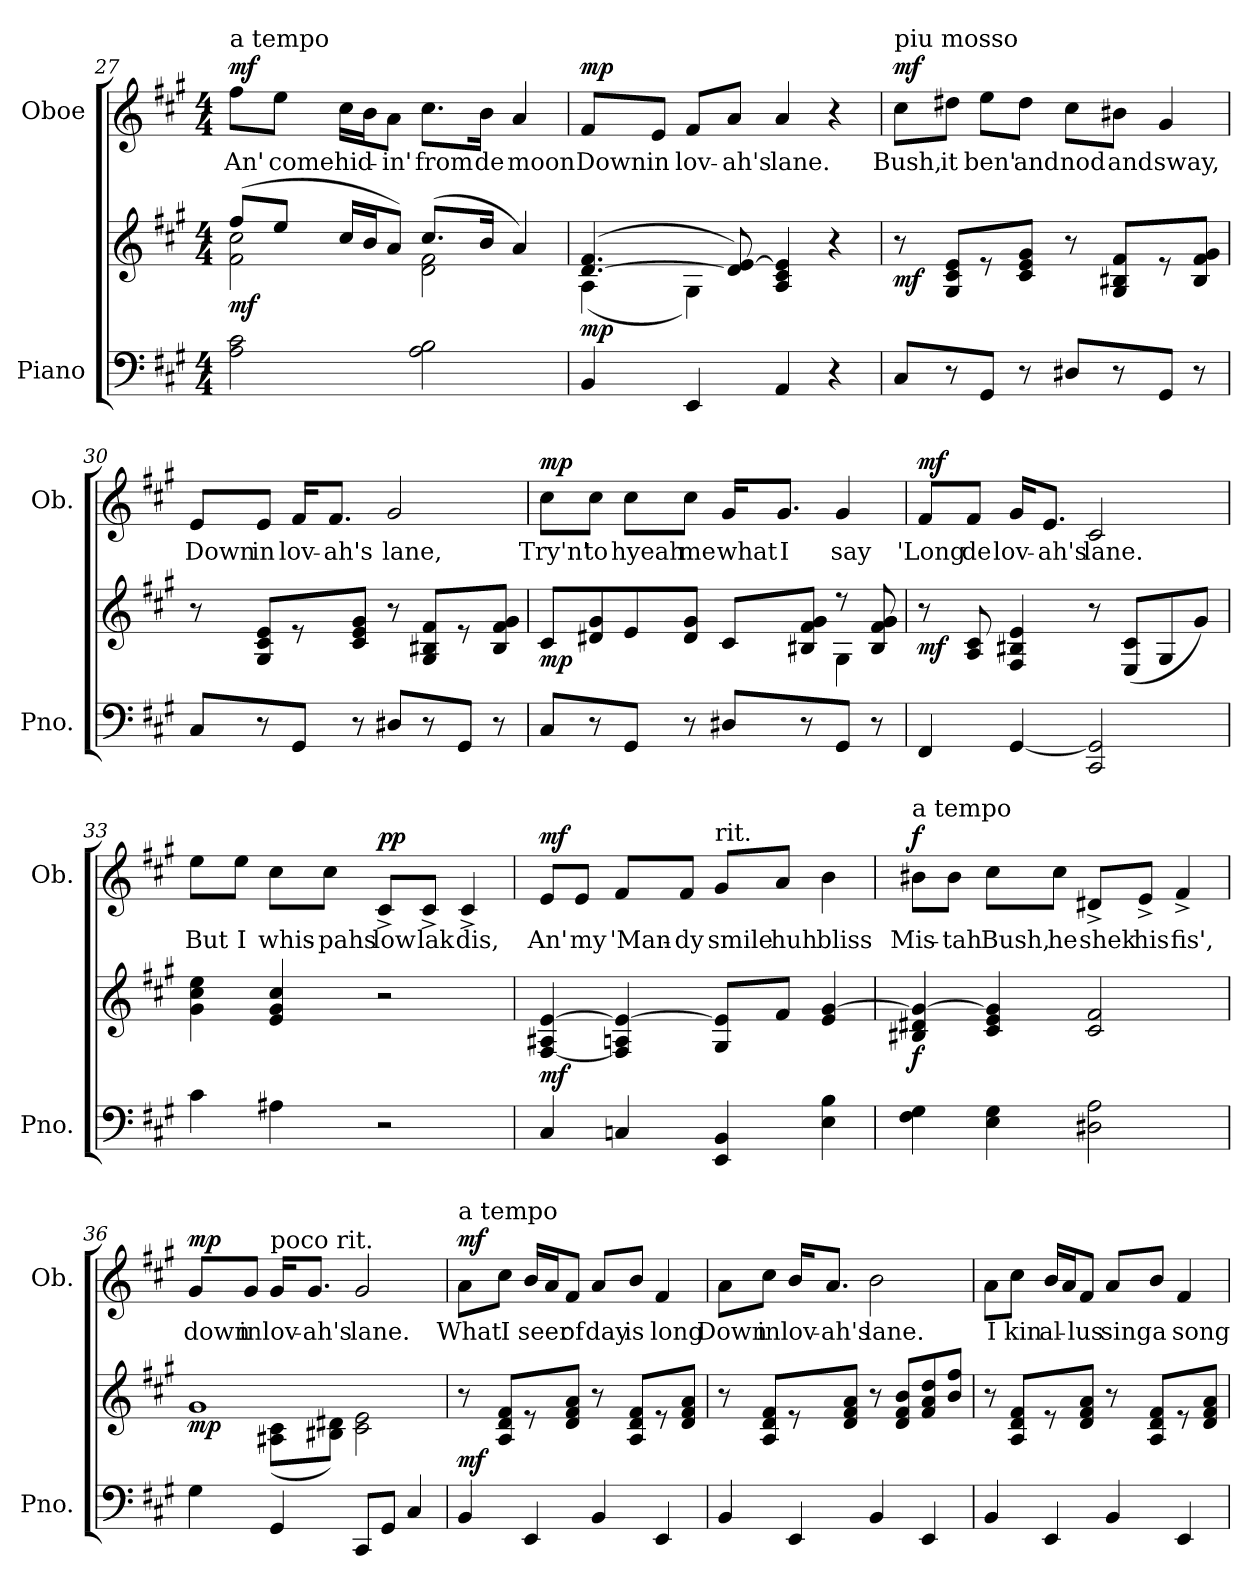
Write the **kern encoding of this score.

**kern	**kern	**dynam	**kern	**text	**dynam
*part2	*part2	*part2	*part1	*part1	*part1
*staff3	*staff2	*staff2/3	*staff1	*staff1	*staff1
*I"Piano	*	*	*I"Oboe	*	*
*I'Pno.	*	*	*I'Ob.	*	*
*clefF4	*clefG2	*	*clefG2	*	*
*k[f#c#g#]	*k[f#c#g#]	*	*k[f#c#g#]	*	*
*M4/4	*M4/4	*	*M4/4	*	*
=27	=27	=27	=27	=27	=27
*	*^	*	*	*	*
!	!	!	!	!LO:TX:a:t=a tempo	!	!
!	!	!	!LO:DY:b	!	!LO:LY:b	!LO:DY:a
2A\ 2c#\	(8ff#/L	2f#\ 2cc#\	mf	8ff#\L	An'	mf
!	!	!	!	!	!LO:LY:b	!
.	8ee/J	.	.	8ee\J	come	.
!	!	!	!	!	!LO:LY:b	!
.	16cc#/LL	.	.	16cc#\LL	hid-	.
.	16b/J	.	.	16b\J	.	.
!	!	!	!	!	!LO:LY:b	!
.	8a/J)	.	.	8a\J	-in'	.
!	!	!	!	!	!LO:LY:b	!
2A\ 2B\	(8.cc#/L	2d\ 2f#\	.	8.cc#\L	from	.
!	!	!	!	!	!LO:LY:b	!
.	16b/Jk	.	.	16b\Jk	de	.
!	!	!	!	!	!LO:LY:b	!
.	4a/)	.	.	4a/	moon	.
=28	=28	=28	=28	=28	=28	=28
!	!	!	!LO:DY:b	!	!LO:LY:b	!LO:DY:a
4BB/	(>[4.d/ 4.f#/	(4A\	mp	8f#/L	Down	mp
!	!	!	!	!	!LO:LY:b	!
.	.	.	.	8e/J	in	.
!	!	!	!	!	!LO:LY:b	!
4EE/	.	4G#\)	.	8f#/L	lov-	.
!	!	!	!	!	!LO:LY:b	!
.	8d/] [8e/)	.	.	8a/J	-ah's	.
!	!	!	!	!	!LO:LY:b	!
4AA/	4A/ 4c#/ 4e/]	2ryy	.	4a/	lane.	.
4r	4r	.	.	4r	.	.
*	*v	*v	*	*	*	*
!!LO:PB:g=z
=29	=29	=29	=29	=29	=29
!	!	!	!LO:TX:a:t=piu mosso	!	!
!	!	!LO:DY:b	!	!LO:LY:b	!LO:DY:a
8C#/L	8r	mf	8cc#\L	Bush,	mf
!	!	!	!	!LO:LY:b	!
8r	8G#/ 8c#/ 8e/L	.	8dd#X\J	it	.
!	!	!	!	!LO:LY:b	!
8GG#/J	8r	.	8ee\L	ben'	.
!	!	!	!	!LO:LY:b	!
8r	8c#/ 8e/ 8g#/J	.	8dd#\J	and	.
!	!	!	!	!LO:LY:b	!
8D#X/L	8r	.	8cc#\L	nod	.
!	!	!	!	!LO:LY:b	!
8r	8G#/ 8B#X/ 8f#/L	.	8b#X\J	and	.
!	!	!	!	!LO:LY:b	!
8GG#/J	8r	.	4g#/	sway,	.
8r	8B#/ 8f#/ 8g#/J	.	.	.	.
=30	=30	=30	=30	=30	=30
!	!	!	!	!LO:LY:b	!
8C#/L	8r	.	8e/L	Down	.
!	!	!	!	!LO:LY:b	!
8r	8G#/ 8c#/ 8e/L	.	8e/J	in	.
!	!	!	!	!LO:LY:b	!
8GG#/J	8r	.	16f#/KL	lov-	.
!	!	!	!	!LO:LY:b	!
.	.	.	8.f#/J	-ah's	.
8r	8c#/ 8e/ 8g#/J	.	.	.	.
!	!	!	!	!LO:LY:b	!
8D#X/L	8r	.	2g#/	lane,	.
8r	8G#/ 8B#X/ 8f#/L	.	.	.	.
8GG#/J	8r	.	.	.	.
8r	8B#/ 8f#/ 8g#/J	.	.	.	.
!!LO:LB:g=z
=31	=31	=31	=31	=31	=31
*	*^	*	*	*	*
!	!	!	!LO:DY:b	!	!LO:LY:b	!LO:DY:a
8C#/L	8c#/L	2.ryy	mp	8cc#\L	Try'n'	mp
!	!	!	!	!	!LO:LY:b	!
8r	8d#X/ 8g#/	.	.	8cc#\J	to	.
!	!	!	!	!	!LO:LY:b	!
8GG#/J	8e/	.	.	8cc#\L	hyeah	.
!	!	!	!	!	!LO:LY:b	!
8r	8d#/ 8g#/J	.	.	8cc#\J	me	.
!	!	!	!	!	!LO:LY:b	!
8D#X/L	8c#/L	.	.	16g#/KL	what	.
!	!	!	!	!	!LO:LY:b	!
.	.	.	.	8.g#/J	I	.
8r	8B#X/ 8f#/ 8g#/J	.	.	.	.	.
!	!	!	!	!	!LO:LY:b	!
8GG#/J	8r	4G#\	.	4g#/	say	.
8r	8B#/ 8f#/ 8g#/	.	.	.	.	.
*	*v	*v	*	*	*	*
=32	=32	=32	=32	=32	=32
!	!	!LO:DY:b	!	!LO:LY:b	!LO:DY:a
4FF#/	8r	mf	8f#/L	'Long	mf
!	!	!	!	!LO:LY:b	!
.	8A/ 8c#/	.	8f#/J	de	.
!	!	!	!	!LO:LY:b	!
[4GG#/	4F#/ 4B#X/ 4e/	.	16g#/KL	lov-	.
!	!	!	!	!LO:LY:b	!
.	.	.	8.e/J	-ah's	.
!	!	!	!	!LO:LY:b	!
2CC#/ 2GG#/]	8r	.	2c#/	lane.	.
.	(8E/ 8c#/L	.	.	.	.
.	8G#/	.	.	.	.
.	8g#/J)	.	.	.	.
=33	=33	=33	=33	=33	=33
!	!	!	!	!LO:LY:b	!
4c#\	4g#\ 4cc#\ 4ee\	.	8ee\L	But	.
!	!	!	!	!LO:LY:b	!
.	.	.	8ee\J	I	.
!	!	!	!	!LO:LY:b	!
4A#X\	4e/ 4g#/ 4cc#/	.	8cc#\L	whis-	.
!	!	!	!	!LO:LY:b	!
.	.	.	8cc#\J	-pahs	.
!	!	!	!	!LO:LY:b	!LO:DY:a
2r	2r	.	8c#^/L	low	pp
!	!	!	!	!LO:LY:b	!
.	.	.	8c#^/J	lak	.
!	!	!	!	!LO:LY:b	!
.	.	.	4c#^/	dis,	.
!!LO:LB:g=z
=34	=34	=34	=34	=34	=34
!	!	!LO:DY:b	!	!LO:LY:b	!LO:DY:a
4C#/	[4F#/ 4A#X/ [4e/	mf	8e/L	An'	mf
!	!	!	!	!LO:LY:b	!
.	.	.	8e/J	my	.
!	!	!	!	!LO:LY:b	!
4Cn/	4F#/] 4An/ 4e/_	.	8f#/L	'Man-	.
!	!	!	!	!LO:LY:b	!
.	.	.	8f#/J	-dy	.
!	!	!	!LO:TX:a:t=rit.	!	!
!	!	!	!	!LO:LY:b	!
4EE/ 4BB/	8G#/ 8e/]L	.	8g#/L	smile	.
!	!	!	!	!LO:LY:b	!
.	8f#/J	.	8a/J	huh	.
!	!	!	!	!LO:LY:b	!
4E\ 4B\	4e/ [4g#/	.	4b\	bliss	.
=35	=35	=35	=35	=35	=35
!	!	!	!LO:TX:a:t=a tempo	!	!
!	!	!LO:DY:b	!	!LO:LY:b	!LO:DY:a
4F#\ 4G#\	4B#X/ 4d#X/ 4g#/_	f	8b#X\L	Mis-	f
!	!	!	!	!LO:LY:b	!
.	.	.	8b#\J	-tah	.
!	!	!	!	!LO:LY:b	!
4E\ 4G#\	4c#/ 4e/ 4g#/]	.	8cc#\L	Bush,	.
!	!	!	!	!LO:LY:b	!
.	.	.	8cc#\J	he	.
!	!	!	!	!LO:LY:b	!
2D#X\ 2A\	2c#/ 2f#/	.	8d#X^/L	shek	.
!	!	!	!	!LO:LY:b	!
.	.	.	8e^/J	his	.
!	!	!	!	!LO:LY:b	!
.	.	.	4f#^/	fis',	.
=36	=36	=36	=36	=36	=36
*	*^	*	*	*	*
!	!	!	!LO:DY:b	!	!LO:LY:b	!LO:DY:a
4G#\	1g#	4ryy	mp	8g#/L	down	mp
!	!	!	!	!	!LO:LY:b	!
.	.	.	.	8g#/J	in	.
!	!	!	!	!LO:TX:a:t=poco rit.	!	!
!	!	!	!	!	!LO:LY:b	!
4GG#/	.	(8A#X\ 8c#\L	.	16g#/KL	lov-	.
!	!	!	!	!	!LO:LY:b	!
.	.	.	.	8.g#/J	-ah's	.
.	.	8B#X\ 8d#X\J)	.	.	.	.
!	!	!	!	!	!LO:LY:b	!
8CC#/L	.	2c#\ 2e\	.	2g#/	lane.	.
8GG#/J	.	.	.	.	.	.
4C#/	.	.	.	.	.	.
*	*v	*v	*	*	*	*
!!LO:LB:g=z
=37	=37	=37	=37	=37	=37
!	!	!	!LO:TX:a:t=a tempo	!	!
!	!	!LO:DY:b	!	!LO:LY:b	!LO:DY:a
4BB/	8r	mf	8a\L	What	mf
!	!	!	!	!LO:LY:b	!
.	8A/ 8d/ 8f#/L	.	8cc#\J	I	.
!	!	!	!	!LO:LY:b	!
4EE/	8r	.	16b/LL	seer	.
.	.	.	16a/J	.	.
!	!	!	!	!LO:LY:b	!
.	8d/ 8f#/ 8a/J	.	8f#/J	of	.
!	!	!	!	!LO:LY:b	!
4BB/	8r	.	8a/L	day	.
!	!	!	!	!LO:LY:b	!
.	8A/ 8d/ 8f#/L	.	8b/J	is	.
!	!	!	!	!LO:LY:b	!
4EE/	8r	.	4f#/	long	.
.	8d/ 8f#/ 8a/J	.	.	.	.
=38	=38	=38	=38	=38	=38
!	!	!	!	!LO:LY:b	!
4BB/	8r	.	8a\L	Down	.
!	!	!	!	!LO:LY:b	!
.	8A/ 8d/ 8f#/L	.	8cc#\J	in	.
!	!	!	!	!LO:LY:b	!
4EE/	8r	.	16b/KL	lov-	.
!	!	!	!	!LO:LY:b	!
.	.	.	8.a/J	-ah's	.
.	8d/ 8f#/ 8a/J	.	.	.	.
!	!	!	!	!LO:LY:b	!
4BB/	8r	.	2b\	lane.	.
.	8d/ 8f#/ 8b/L	.	.	.	.
4EE/	8f#/ 8a/ 8dd/	.	.	.	.
.	8b/ 8ff#/J	.	.	.	.
=39	=39	=39	=39	=39	=39
!	!	!	!	!LO:LY:b	!
4BB/	8r	.	8a\L	I	.
!	!	!	!	!LO:LY:b	!
.	8A/ 8d/ 8f#/L	.	8cc#\J	kin	.
!	!	!	!	!LO:LY:b	!
4EE/	8r	.	16b/LL	al-	.
.	.	.	16a/J	.	.
!	!	!	!	!LO:LY:b	!
.	8d/ 8f#/ 8a/J	.	8f#/J	-lus	.
!	!	!	!	!LO:LY:b	!
4BB/	8r	.	8a/L	sing	.
!	!	!	!	!LO:LY:b	!
.	8A/ 8d/ 8f#/L	.	8b/J	a	.
!	!	!	!	!LO:LY:b	!
4EE/	8r	.	4f#/	song	.
.	8d/ 8f#/ 8a/J	.	.	.	.
=	=	=	=	=	=
*-	*-	*-	*-	*-	*-
